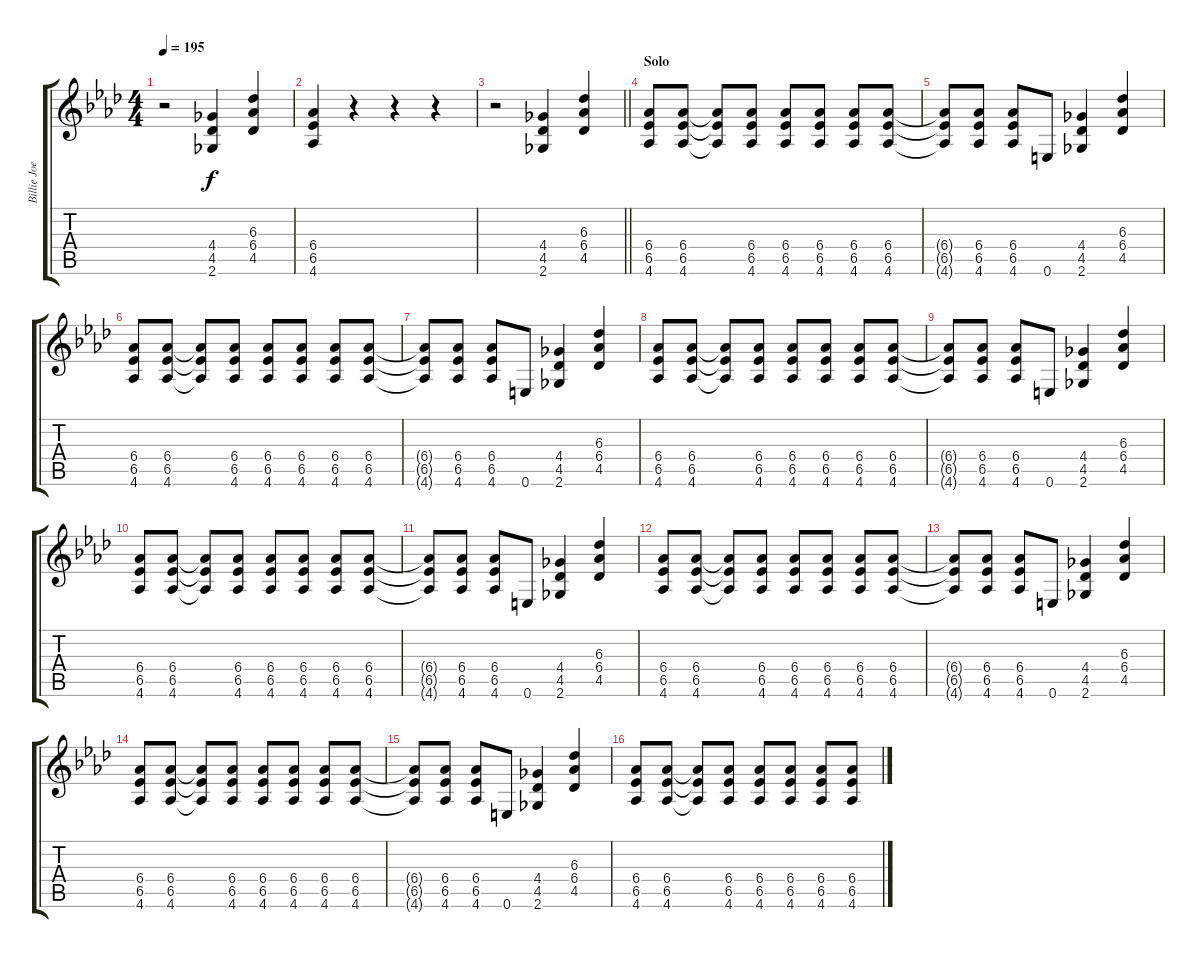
\track ("Billie Joe Rhythm" "Billie Joe") {instrument overdrivenguitar}
\staff {score tabs}
\tuning (E4 B3 G3 D3 A2 E2) {hide}
\ts (4 4)
\tempo 195
\clef g2
\ks ab
r.2{dy f} (4.4 4.5 2.6).4 (6.3 6.4 4.5).4 |
(6.4 6.5 4.6).4 r.4 r.4 r.4 |
\barLineRight lightlight
r.2 (4.4 4.5 2.6).4 (6.3 6.4 4.5).4 |
\section ("" "Solo")
(6.4 6.5 4.6).8 (6.4 6.5 4.6).8 (6.4{t} 6.5{t} 4.6{t}).8 (6.4 6.5 4.6).8 (6.4 6.5 4.6).8 (6.4 6.5 4.6).8 (6.4 6.5 4.6).8 (6.4 6.5 4.6).8 |
(6.4{t} 6.5{t} 4.6{t}).8 (6.4 6.5 4.6).8 (6.4 6.5 4.6).8 0.6.8 (4.4 4.5 2.6).4 (6.3 6.4 4.5).4 |
(6.4 6.5 4.6).8 (6.4 6.5 4.6).8 (6.4{t} 6.5{t} 4.6{t}).8 (6.4 6.5 4.6).8 (6.4 6.5 4.6).8 (6.4 6.5 4.6).8 (6.4 6.5 4.6).8 (6.4 6.5 4.6).8 |
(6.4{t} 6.5{t} 4.6{t}).8 (6.4 6.5 4.6).8 (6.4 6.5 4.6).8 0.6.8 (4.4 4.5 2.6).4 (6.3 6.4 4.5).4 |
(6.4 6.5 4.6).8 (6.4 6.5 4.6).8 (6.4{t} 6.5{t} 4.6{t}).8 (6.4 6.5 4.6).8 (6.4 6.5 4.6).8 (6.4 6.5 4.6).8 (6.4 6.5 4.6).8 (6.4 6.5 4.6).8 |
(6.4{t} 6.5{t} 4.6{t}).8 (6.4 6.5 4.6).8 (6.4 6.5 4.6).8 0.6.8 (4.4 4.5 2.6).4 (6.3 6.4 4.5).4 |
(6.4 6.5 4.6).8 (6.4 6.5 4.6).8 (6.4{t} 6.5{t} 4.6{t}).8 (6.4 6.5 4.6).8 (6.4 6.5 4.6).8 (6.4 6.5 4.6).8 (6.4 6.5 4.6).8 (6.4 6.5 4.6).8 |
(6.4{t} 6.5{t} 4.6{t}).8 (6.4 6.5 4.6).8 (6.4 6.5 4.6).8 0.6.8 (4.4 4.5 2.6).4 (6.3 6.4 4.5).4 |
(6.4 6.5 4.6).8 (6.4 6.5 4.6).8 (6.4{t} 6.5{t} 4.6{t}).8 (6.4 6.5 4.6).8 (6.4 6.5 4.6).8 (6.4 6.5 4.6).8 (6.4 6.5 4.6).8 (6.4 6.5 4.6).8 |
(6.4{t} 6.5{t} 4.6{t}).8 (6.4 6.5 4.6).8 (6.4 6.5 4.6).8 0.6.8 (4.4 4.5 2.6).4 (6.3 6.4 4.5).4 |
(6.4 6.5 4.6).8 (6.4 6.5 4.6).8 (6.4{t} 6.5{t} 4.6{t}).8 (6.4 6.5 4.6).8 (6.4 6.5 4.6).8 (6.4 6.5 4.6).8 (6.4 6.5 4.6).8 (6.4 6.5 4.6).8 |
(6.4{t} 6.5{t} 4.6{t}).8 (6.4 6.5 4.6).8 (6.4 6.5 4.6).8 0.6.8 (4.4 4.5 2.6).4 (6.3 6.4 4.5).4 |
(6.4 6.5 4.6).8 (6.4 6.5 4.6).8 (6.4{t} 6.5{t} 4.6{t}).8 (6.4 6.5 4.6).8 (6.4 6.5 4.6).8 (6.4 6.5 4.6).8 (6.4 6.5 4.6).8 (6.4 6.5 4.6).8
